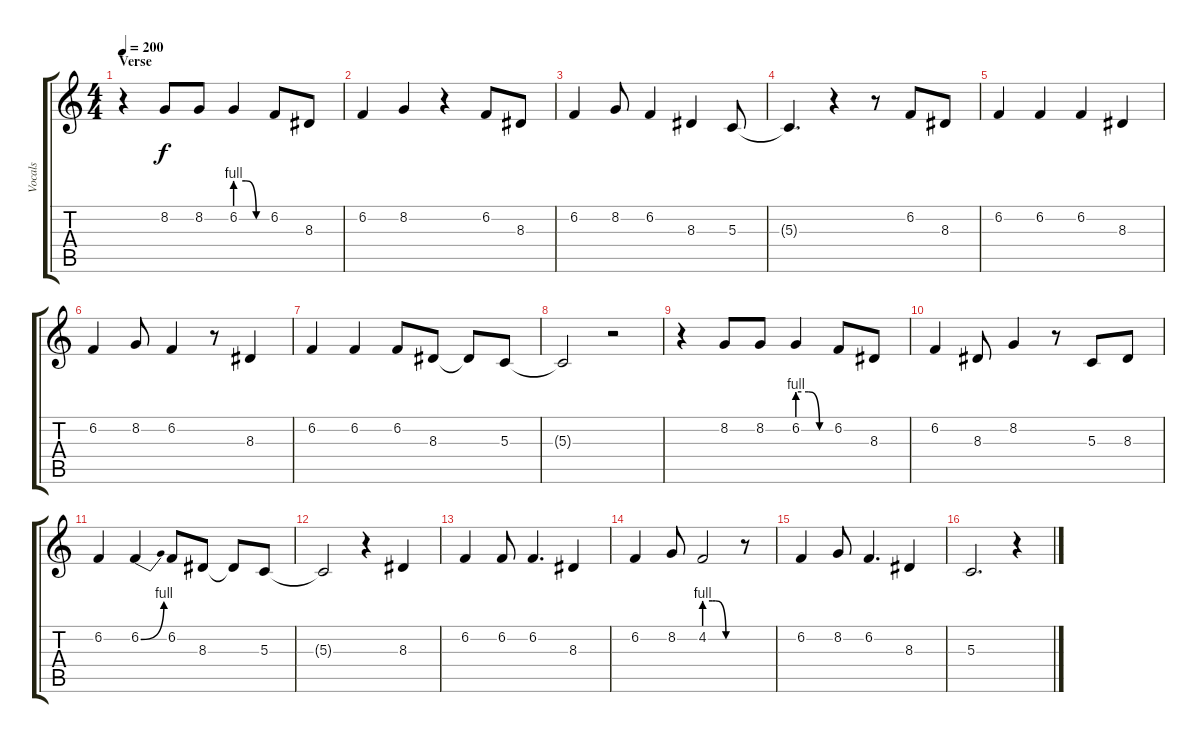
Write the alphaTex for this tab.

\track ("Vocals" "Vocals") {instrument lead2sawtooth}
\staff {score tabs}
\tuning (E4 B3 G3 D3 A2 E2) {hide}
\ts (4 4)
\section ("" "Verse")
\tempo 200
\clef g2
\ks c
r.4{dy f} 8.2.8 8.2.8 6.2{be (custom 0 4 20 4 40 0 60 0)}.4 6.2.8 8.3.8 |
6.2.4 8.2.4 r.4 6.2.8 8.3.8 |
6.2.4 8.2.8 6.2.4 8.3.4 5.3.8 |
5.3{t}.4{d} r.4 r.8 6.2.8 8.3.8 |
6.2.4 6.2.4 6.2.4 8.3.4 |
6.2.4 8.2.8 6.2.4 r.8 8.3.4 |
6.2.4 6.2.4 6.2.8 8.3.8 8.3{t}.8 5.3.8 |
5.3{t}.2 r.2 |
\section ("" "")
r.4 8.2.8 8.2.8 6.2{be (custom 0 4 20 4 40 0 60 0)}.4 6.2.8 8.3.8 |
6.2.4 8.3.8 8.2.4 r.8 5.3.8 8.3.8 |
6.2.4 6.2{be (bend 0 0 60 4)}.4 6.2.8 8.3.8 8.3{t}.8 5.3.8 |
5.3{t}.2 r.4 8.3.4 |
6.2.4 6.2.8 6.2.4{d} 8.3.4 |
6.2.4 8.2.8 4.2{be (custom 0 4 15 4 20 4 40 0 60 0)}.2 r.8 |
6.2.4 8.2.8 6.2.4{d} 8.3.4 |
5.3.2{d} r.4
